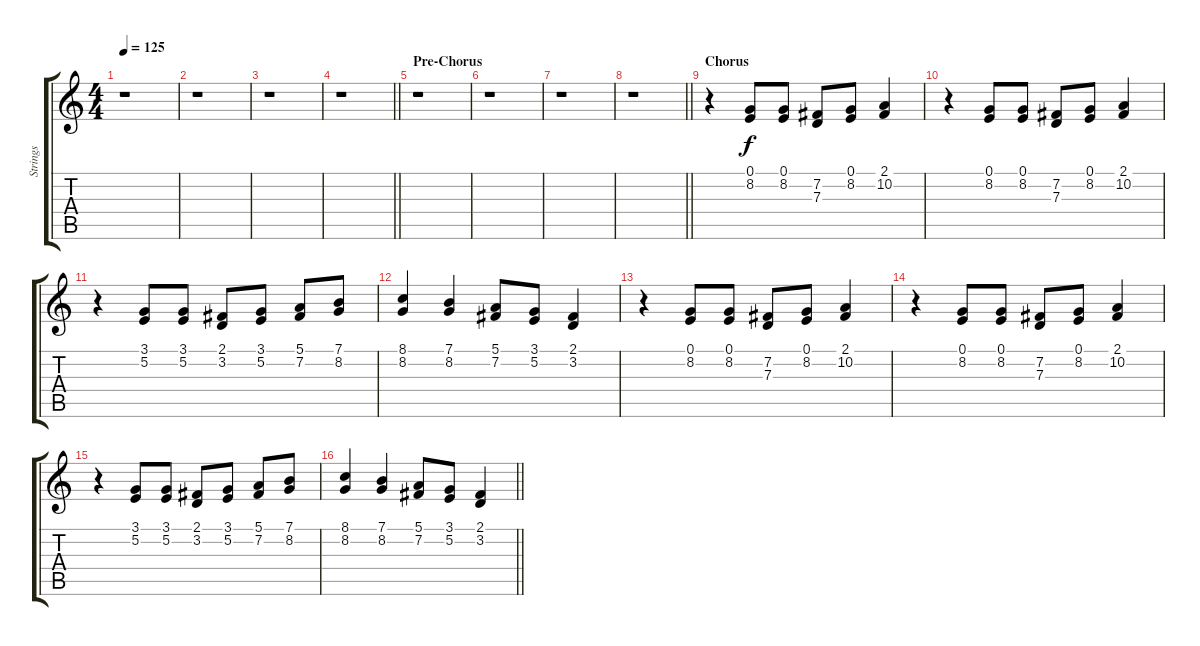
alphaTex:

\track ("Strings" "Strings") {instrument stringensemble1}
\staff {score tabs}
\tuning (E4 B3 G3 D3 A2 E2) {hide}
\ts (4 4)
\tempo 125
\clef g2
\ks c
r.1{dy mp} |
r.1 |
r.1 |
\barLineRight lightlight
r.1 |
\section ("" "Pre-Chorus")
r.1 |
r.1 |
r.1 |
\barLineRight lightlight
r.1 |
\section ("" "Chorus ")
r.4 (0.1 8.2).8{dy f} (0.1 8.2).8 (7.2 7.3).8 (0.1 8.2).8 (2.1 10.2).4 |
r.4 (0.1 8.2).8 (0.1 8.2).8 (7.2 7.3).8 (0.1 8.2).8 (2.1 10.2).4 |
r.4 (3.1 5.2).8 (3.1 5.2).8 (2.1 3.2).8 (3.1 5.2).8 (5.1 7.2).8 (7.1 8.2).8 |
(8.1 8.2).4 (7.1 8.2).4 (5.1 7.2).8 (3.1 5.2).8 (2.1 3.2).4 |
r.4 (0.1 8.2).8 (0.1 8.2).8 (7.2 7.3).8 (0.1 8.2).8 (2.1 10.2).4 |
r.4 (0.1 8.2).8 (0.1 8.2).8 (7.2 7.3).8 (0.1 8.2).8 (2.1 10.2).4 |
r.4 (3.1 5.2).8 (3.1 5.2).8 (2.1 3.2).8 (3.1 5.2).8 (5.1 7.2).8 (7.1 8.2).8 |
\barLineRight lightlight
(8.1 8.2).4 (7.1 8.2).4 (5.1 7.2).8 (3.1 5.2).8 (2.1 3.2).4
